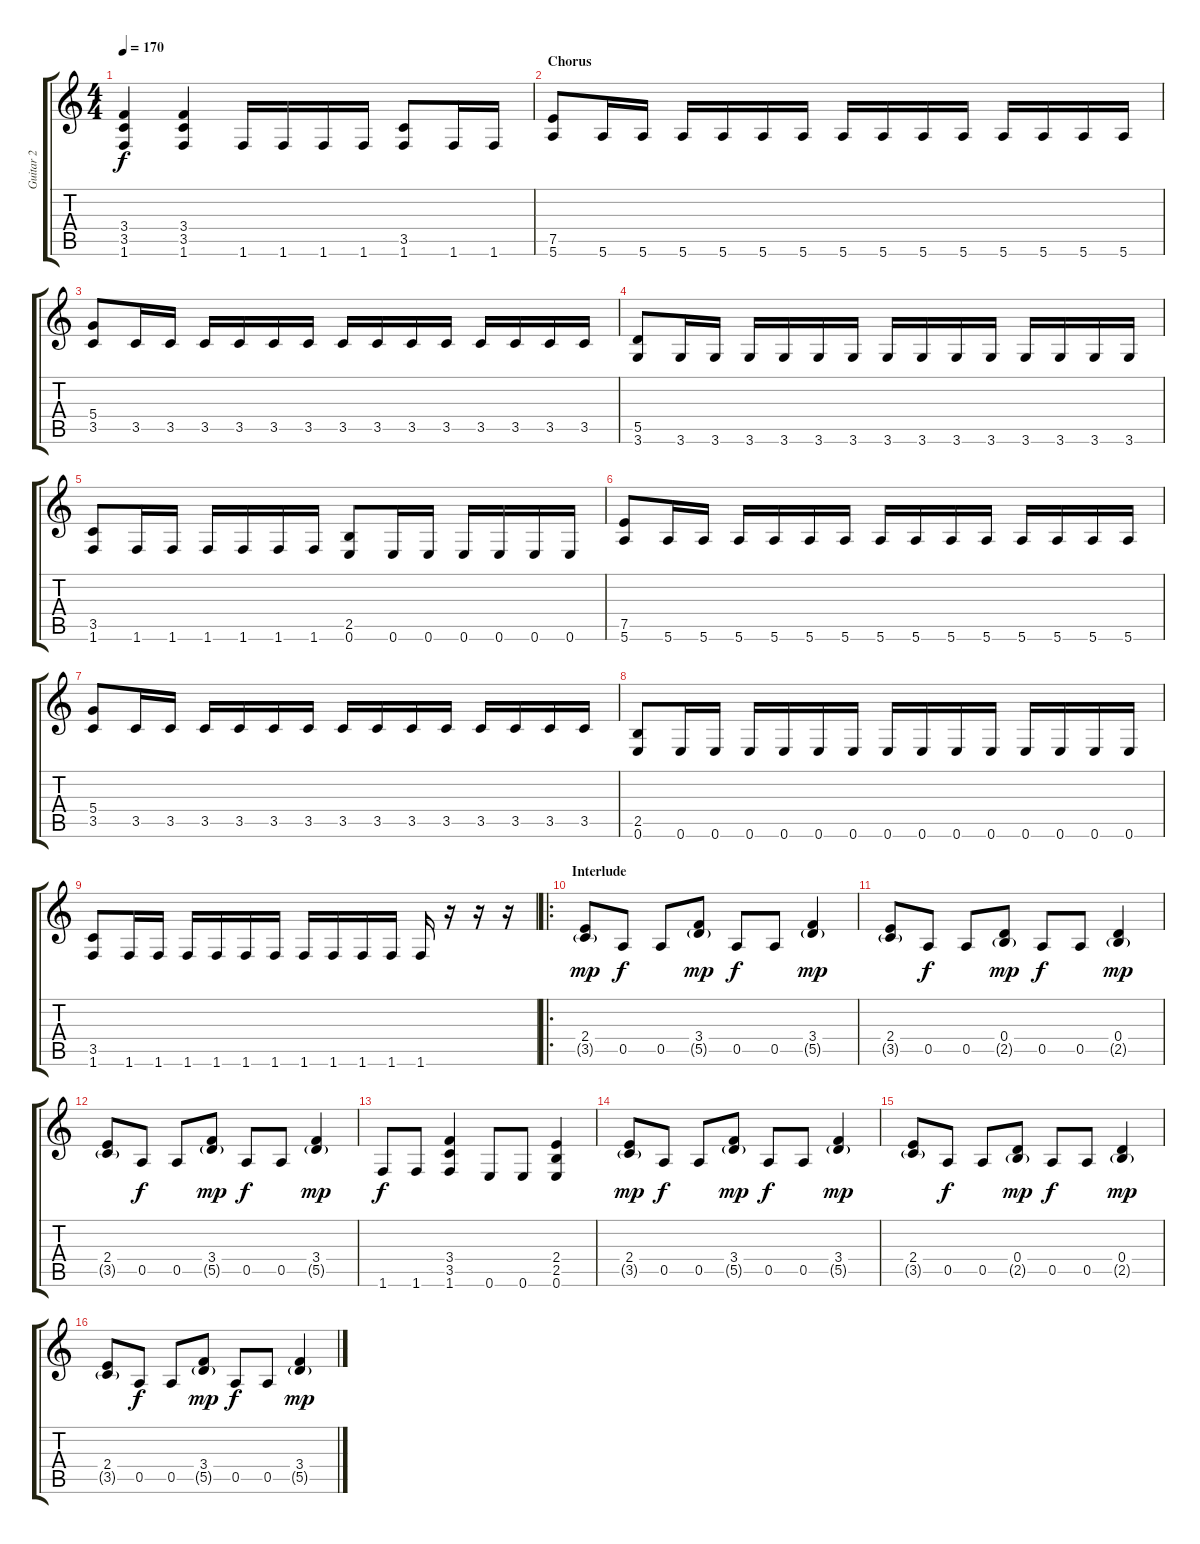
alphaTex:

\track ("Guitar 2" "Guitar 2") {instrument distortionguitar}
\staff {score tabs}
\tuning (E4 B3 G3 D3 A2 E2) {hide}
\ts (4 4)
\tempo 170
\clef g2
\ks c
(3.4 3.5 1.6).4{dy f} (3.4 3.5 1.6).4 1.6.16 1.6.16 1.6.16 1.6.16 (3.5 1.6).8 1.6.16 1.6.16 |
\section ("" "Chorus")
(7.5 5.6).8 5.6.16 5.6.16 5.6.16 5.6.16 5.6.16 5.6.16 5.6.16 5.6.16 5.6.16 5.6.16 5.6.16 5.6.16 5.6.16 5.6.16 |
(5.4 3.5).8 3.5.16 3.5.16 3.5.16 3.5.16 3.5.16 3.5.16 3.5.16 3.5.16 3.5.16 3.5.16 3.5.16 3.5.16 3.5.16 3.5.16 |
(5.5 3.6).8 3.6.16 3.6.16 3.6.16 3.6.16 3.6.16 3.6.16 3.6.16 3.6.16 3.6.16 3.6.16 3.6.16 3.6.16 3.6.16 3.6.16 |
(3.5 1.6).8 1.6.16 1.6.16 1.6.16 1.6.16 1.6.16 1.6.16 (2.5 0.6).8 0.6.16 0.6.16 0.6.16 0.6.16 0.6.16 0.6.16 |
(7.5 5.6).8 5.6.16 5.6.16 5.6.16 5.6.16 5.6.16 5.6.16 5.6.16 5.6.16 5.6.16 5.6.16 5.6.16 5.6.16 5.6.16 5.6.16 |
(5.4 3.5).8 3.5.16 3.5.16 3.5.16 3.5.16 3.5.16 3.5.16 3.5.16 3.5.16 3.5.16 3.5.16 3.5.16 3.5.16 3.5.16 3.5.16 |
(2.5 0.6).8 0.6.16 0.6.16 0.6.16 0.6.16 0.6.16 0.6.16 0.6.16 0.6.16 0.6.16 0.6.16 0.6.16 0.6.16 0.6.16 0.6.16 |
(3.5 1.6).8 1.6.16 1.6.16 1.6.16 1.6.16 1.6.16 1.6.16 1.6.16 1.6.16 1.6.16 1.6.16 1.6.16 r.16 r.16 r.16 |
\ro
\section ("" "Interlude")
(2.4 3.5{g}).8{dy mp} 0.5.8{dy f} 0.5.8 (3.4 5.5{g}).8{dy mp} 0.5.8{dy f} 0.5.8 (3.4 5.5{g}).4{dy mp} |
(2.4 3.5{g}).8 0.5.8{dy f} 0.5.8 (0.4 2.5{g}).8{dy mp} 0.5.8{dy f} 0.5.8 (0.4 2.5{g}).4{dy mp} |
(2.4 3.5{g}).8 0.5.8{dy f} 0.5.8 (3.4 5.5{g}).8{dy mp} 0.5.8{dy f} 0.5.8 (3.4 5.5{g}).4{dy mp} |
1.6.8{dy f} 1.6.8 (3.4 3.5 1.6).4 0.6.8 0.6.8 (2.4 2.5 0.6).4 |
(2.4 3.5{g}).8{dy mp} 0.5.8{dy f} 0.5.8 (3.4 5.5{g}).8{dy mp} 0.5.8{dy f} 0.5.8 (3.4 5.5{g}).4{dy mp} |
(2.4 3.5{g}).8 0.5.8{dy f} 0.5.8 (0.4 2.5{g}).8{dy mp} 0.5.8{dy f} 0.5.8 (0.4 2.5{g}).4{dy mp} |
(2.4 3.5{g}).8 0.5.8{dy f} 0.5.8 (3.4 5.5{g}).8{dy mp} 0.5.8{dy f} 0.5.8 (3.4 5.5{g}).4{dy mp}
